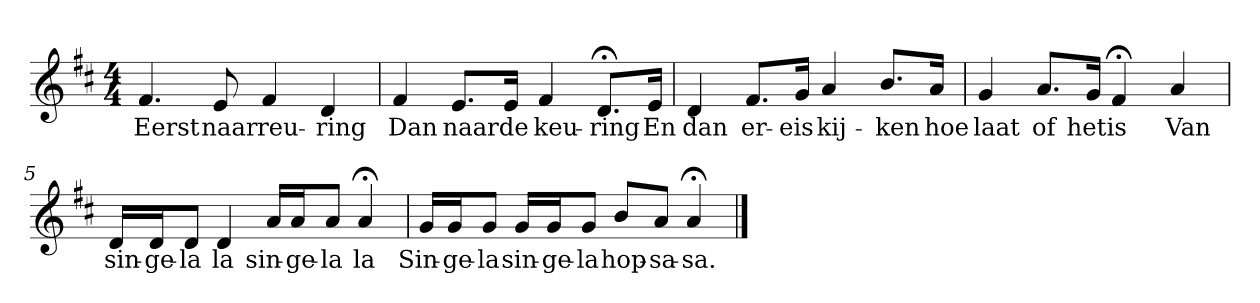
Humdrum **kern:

**kern	**text
*part1	*part1
*staff1	*staff1
*k[f#c#]	*
*D:	*
*M4/4	*
*MM120	*
=1	=1
4.f#	Eerst
8e	naar
4f#	reu-
4d	-ring
=2	=2
4f#	Dan
8.eL	naar
16eJk	de
4f#	keu-
8.d;<L	-ring
16eJk	En
=3	=3
4d	dan
8.f#L	er-
16gJk	-eis
4a	kij-
8.bL	-ken
16aJk	hoe
=4	=4
4g	laat
8.aL	of
16gJk	het
4f#;<	is
4a	Van
=5	=5
16dLL	sin-
16dJ	-ge-
8dJ	-la
4d	la
16aLL	sin-
16aJ	-ge-
8aJ	-la
4a;<	la
=6	=6
16gLL	Sin-
16gJ	-ge-
8gJ	-la
16gLL	sin-
16gJ	-ge-
8gJ	-la
8bL	hop-
8aJ	-sa-
4a;<	-sa.
==	==
*-	*-
